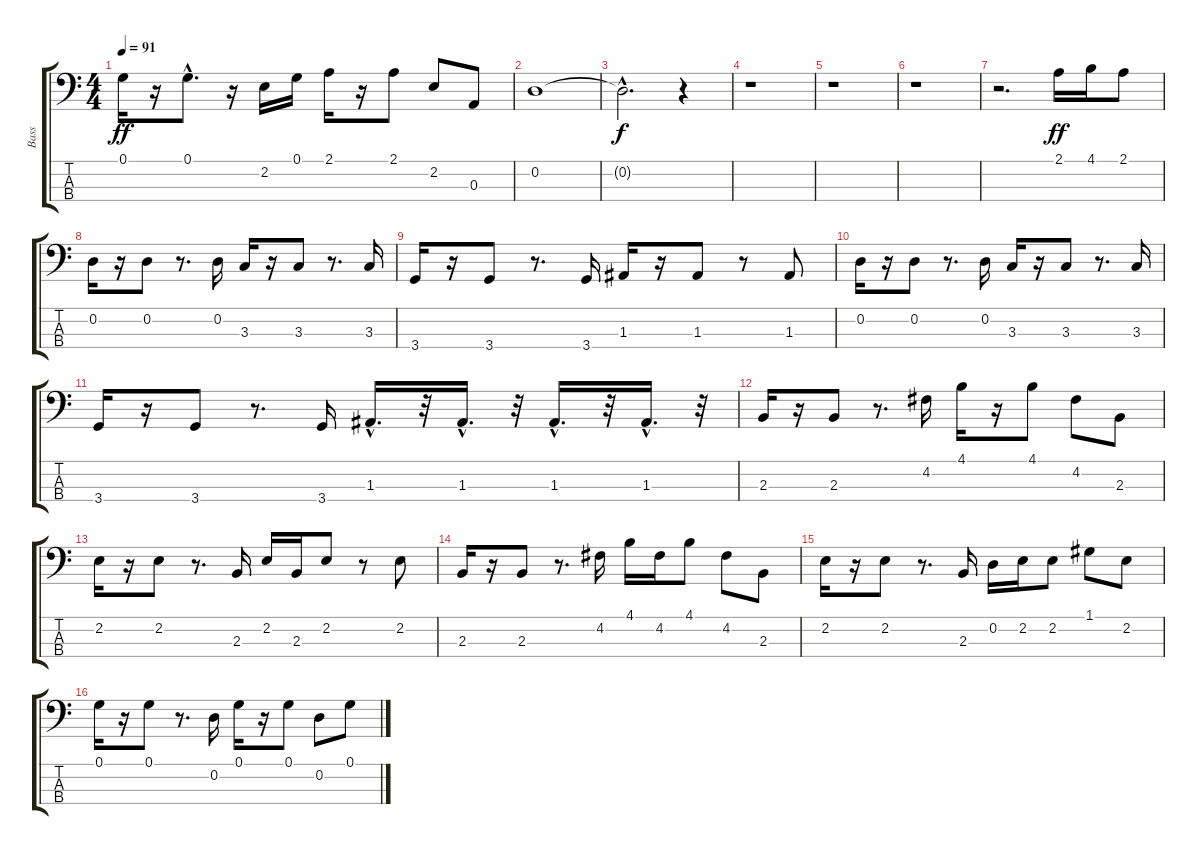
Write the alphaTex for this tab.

\track ("Bass" "Bass") {instrument electricbassfinger}
\staff {score tabs}
\tuning (G2 D2 A1 E1) {hide}
\ts (4 4)
\tempo 91
\clef f4
\ks c
0.1.16{dy ff} r.16 0.1{hac}.8{d} r.16 2.2.16 0.1.16 2.1.16 r.16 2.1.8 2.2.8 0.3.8 |
0.2.1 |
0.2{hac t}.2{d dy f} r.4 |
r.1 |
r.1 |
r.1 |
r.2{d} 2.1.16{dy ff} 4.1.16 2.1.8 |
0.2.16 r.16 0.2.8 r.8{d} 0.2.16 3.3.16 r.16 3.3.8 r.8{d} 3.3.16 |
3.4.16 r.16 3.4.8 r.8{d} 3.4.16 1.3.16 r.16 1.3.8 r.8 1.3.8 |
0.2.16 r.16 0.2.8 r.8{d} 0.2.16 3.3.16 r.16 3.3.8 r.8{d} 3.3.16 |
3.4.16 r.16 3.4.8 r.8{d} 3.4.16 1.3{hac}.16{d} r.32 1.3{hac}.16{d} r.32 1.3{hac}.16{d} r.32 1.3{hac}.16{d} r.32 |
2.3.16 r.16 2.3.8 r.8{d} 4.2.16 4.1.16 r.16 4.1.8 4.2.8 2.3.8 |
2.2.16 r.16 2.2.8 r.8{d} 2.3.16 2.2.16 2.3.16 2.2.8 r.8 2.2.8 |
2.3.16 r.16 2.3.8 r.8{d} 4.2.16 4.1.16 4.2.16 4.1.8 4.2.8 2.3.8 |
2.2.16 r.16 2.2.8 r.8{d} 2.3.16 0.2.16 2.2.16 2.2.8 1.1.8 2.2.8 |
0.1.16 r.16 0.1.8 r.8{d} 0.2.16 0.1.16 r.16 0.1.8 0.2.8 0.1.8
